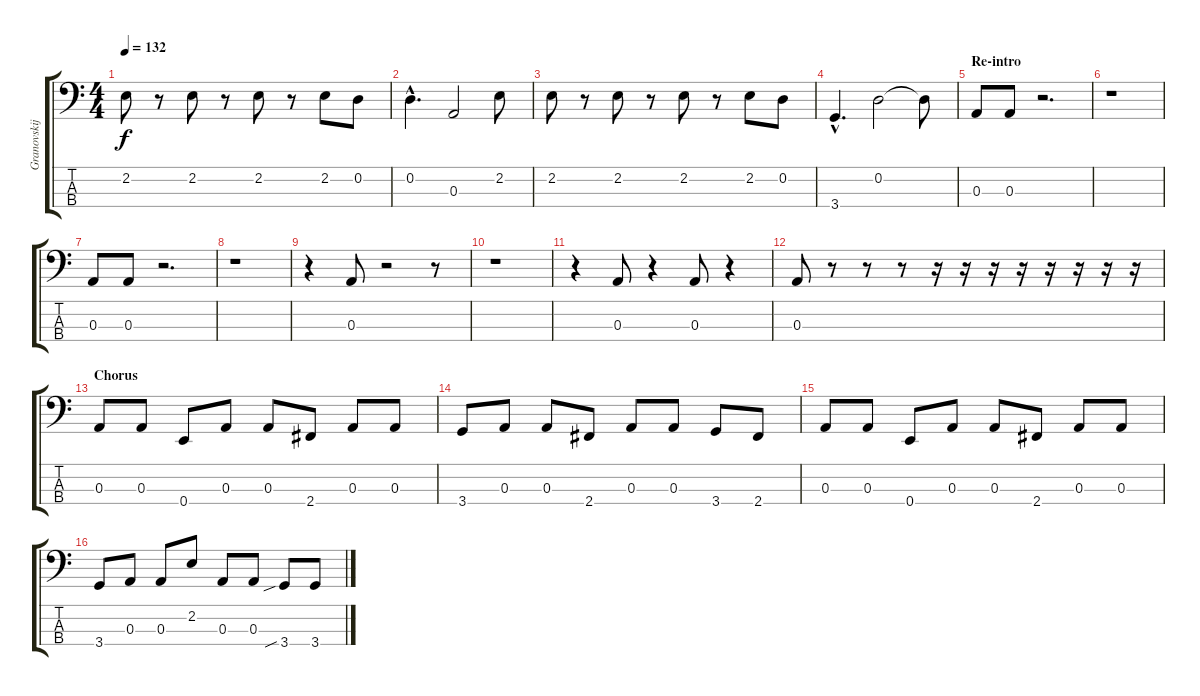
\track ("Granovskij" "Granovskij") {instrument electricbassfinger}
\staff {score tabs}
\tuning (G2 D2 A1 E1) {hide}
\ts (4 4)
\tempo 132
\clef f4
\ks c
2.2.8{dy f} r.8 2.2.8 r.8 2.2.8 r.8 2.2.8 0.2.8 |
0.2{hac}.4{d} 0.3.2 2.2.8 |
2.2.8 r.8 2.2.8 r.8 2.2.8 r.8 2.2.8 0.2.8 |
3.4{hac}.4{d} 0.2.2 0.2{t}.8 |
\section ("" "Re-intro")
0.3.8 0.3.8 r.2{d} |
r.1 |
0.3.8 0.3.8 r.2{d} |
r.1 |
r.4 0.3.8 r.2 r.8 |
r.1 |
r.4 0.3.8 r.4 0.3.8 r.4 |
0.3.8 r.8 r.8 r.8 r.16 r.16 r.16 r.16 r.16 r.16 r.16 r.16 |
\section ("" "Chorus")
0.3.8 0.3.8 0.4.8 0.3.8 0.3.8 2.4.8 0.3.8 0.3.8 |
3.4.8 0.3.8 0.3.8 2.4.8 0.3.8 0.3.8 3.4.8 2.4.8 |
0.3.8 0.3.8 0.4.8 0.3.8 0.3.8 2.4.8 0.3.8 0.3.8 |
3.4.8 0.3.8 0.3.8 2.2.8 0.3.8 0.3{ss}.8 3.4{sib}.8 3.4.8
